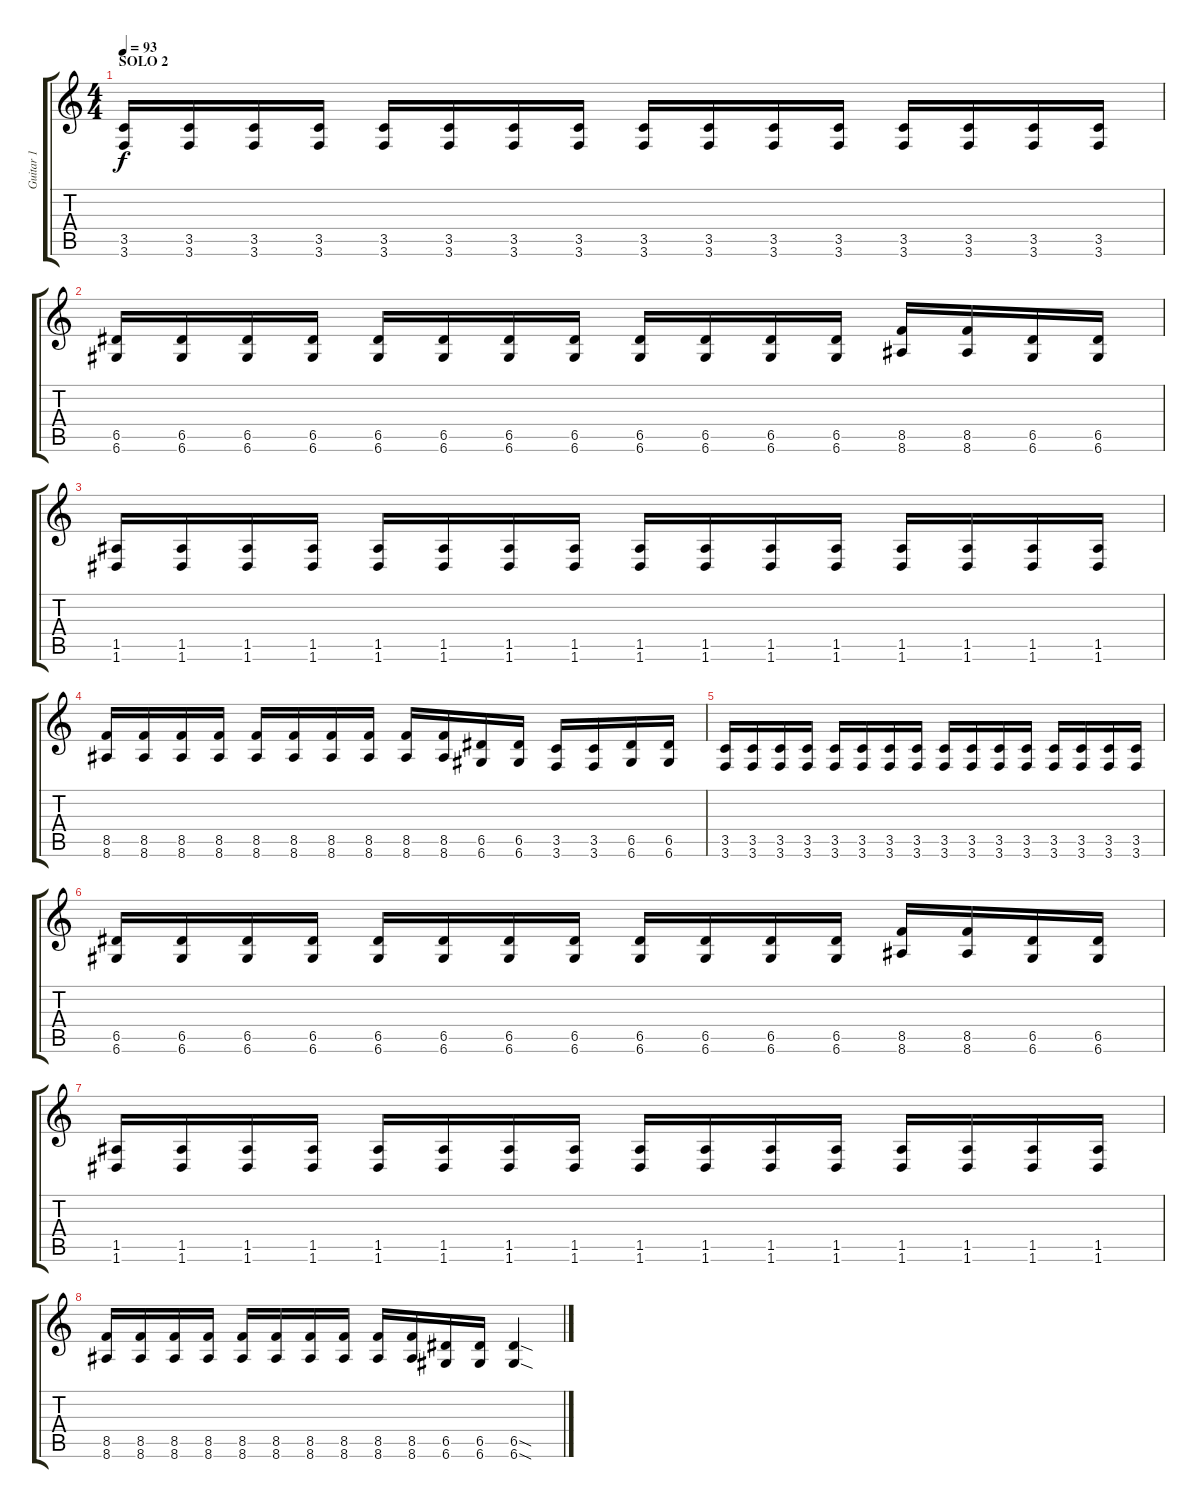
\track ("Guitar 1" "Guitar 1") {instrument distortionguitar}
\staff {score tabs}
\tuning (E4 B3 G3 D3 A2 D2) {hide}
\ts (4 4)
\section ("" "SOLO 2")
\tempo 93
\clef g2
\ks c
(3.5 3.6).16{dy f volume 12 balance 8 instrument distortionguitar} (3.5 3.6).16 (3.5 3.6).16 (3.5 3.6).16 (3.5 3.6).16 (3.5 3.6).16 (3.5 3.6).16 (3.5 3.6).16 (3.5 3.6).16 (3.5 3.6).16 (3.5 3.6).16 (3.5 3.6).16 (3.5 3.6).16 (3.5 3.6).16 (3.5 3.6).16 (3.5 3.6).16 |
(6.5 6.6).16 (6.5 6.6).16 (6.5 6.6).16 (6.5 6.6).16 (6.5 6.6).16 (6.5 6.6).16 (6.5 6.6).16 (6.5 6.6).16 (6.5 6.6).16 (6.5 6.6).16 (6.5 6.6).16 (6.5 6.6).16 (8.5 8.6).16 (8.5 8.6).16 (6.5 6.6).16 (6.5 6.6).16 |
(1.5 1.6).16 (1.5 1.6).16 (1.5 1.6).16 (1.5 1.6).16 (1.5 1.6).16 (1.5 1.6).16 (1.5 1.6).16 (1.5 1.6).16 (1.5 1.6).16 (1.5 1.6).16 (1.5 1.6).16 (1.5 1.6).16 (1.5 1.6).16 (1.5 1.6).16 (1.5 1.6).16 (1.5 1.6).16 |
(8.5 8.6).16 (8.5 8.6).16 (8.5 8.6).16 (8.5 8.6).16 (8.5 8.6).16 (8.5 8.6).16 (8.5 8.6).16 (8.5 8.6).16 (8.5 8.6).16 (8.5 8.6).16 (6.5 6.6).16 (6.5 6.6).16 (3.5 3.6).16 (3.5 3.6).16 (6.5 6.6).16 (6.5 6.6).16 |
(3.5 3.6).16 (3.5 3.6).16 (3.5 3.6).16 (3.5 3.6).16 (3.5 3.6).16 (3.5 3.6).16 (3.5 3.6).16 (3.5 3.6).16 (3.5 3.6).16 (3.5 3.6).16 (3.5 3.6).16 (3.5 3.6).16 (3.5 3.6).16 (3.5 3.6).16 (3.5 3.6).16 (3.5 3.6).16 |
(6.5 6.6).16 (6.5 6.6).16 (6.5 6.6).16 (6.5 6.6).16 (6.5 6.6).16 (6.5 6.6).16 (6.5 6.6).16 (6.5 6.6).16 (6.5 6.6).16 (6.5 6.6).16 (6.5 6.6).16 (6.5 6.6).16 (8.5 8.6).16 (8.5 8.6).16 (6.5 6.6).16 (6.5 6.6).16 |
(1.5 1.6).16 (1.5 1.6).16 (1.5 1.6).16 (1.5 1.6).16 (1.5 1.6).16 (1.5 1.6).16 (1.5 1.6).16 (1.5 1.6).16 (1.5 1.6).16 (1.5 1.6).16 (1.5 1.6).16 (1.5 1.6).16 (1.5 1.6).16 (1.5 1.6).16 (1.5 1.6).16 (1.5 1.6).16 |
(8.5 8.6).16 (8.5 8.6).16 (8.5 8.6).16 (8.5 8.6).16 (8.5 8.6).16 (8.5 8.6).16 (8.5 8.6).16 (8.5 8.6).16 (8.5 8.6).16 (8.5 8.6).16 (6.5 6.6).16 (6.5 6.6).16 (6.5{sod} 6.6{sod}).4
